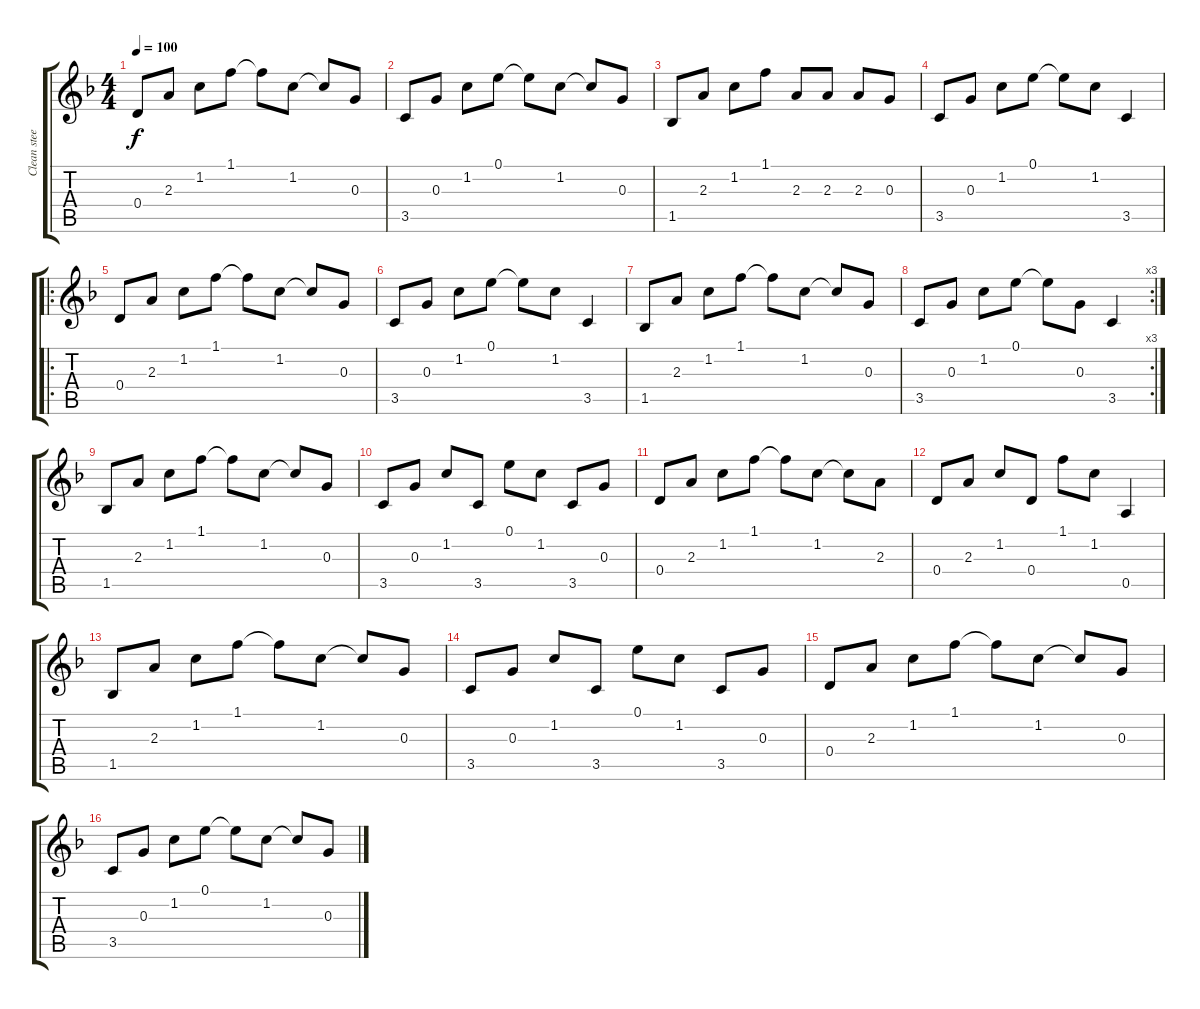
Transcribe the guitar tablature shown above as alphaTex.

\track ("Clean steel" "Clean stee") {instrument acousticguitarsteel}
\staff {score tabs}
\tuning (E4 B3 G3 D3 A2 E2) {hide}
\ts (4 4)
\tempo 100
\clef g2
\ks f
0.4.8{dy f instrument acousticguitarsteel} 2.3.8 1.2.8 1.1.8 1.1{t}.8 1.2.8 1.2{t}.8 0.3.8 |
3.5.8 0.3.8 1.2.8 0.1.8 0.1{t}.8 1.2.8 1.2{t}.8 0.3.8 |
1.5.8 2.3.8 1.2.8 1.1.8 2.3.8 2.3.8 2.3.8 0.3.8 |
3.5.8 0.3.8 1.2.8 0.1.8 0.1{t}.8 1.2.8 3.5.4 |
\ro
0.4.8 2.3.8 1.2.8 1.1.8 1.1{t}.8 1.2.8 1.2{t}.8 0.3.8 |
3.5.8 0.3.8 1.2.8 0.1.8 0.1{t}.8 1.2.8 3.5.4 |
1.5.8 2.3.8 1.2.8 1.1.8 1.1{t}.8 1.2.8 1.2{t}.8 0.3.8 |
\rc 3
3.5.8 0.3.8 1.2.8 0.1.8 0.1{t}.8 0.3.8 3.5.4 |
1.5.8 2.3.8 1.2.8 1.1.8 1.1{t}.8 1.2.8 1.2{t}.8 0.3.8 |
3.5.8 0.3.8 1.2.8 3.5.8 0.1.8 1.2.8 3.5.8 0.3.8 |
0.4.8 2.3.8 1.2.8 1.1.8 1.1{t}.8 1.2.8 1.2{t}.8 2.3.8 |
0.4.8 2.3.8 1.2.8 0.4.8 1.1.8 1.2.8 0.5.4 |
1.5.8 2.3.8 1.2.8 1.1.8 1.1{t}.8 1.2.8 1.2{t}.8 0.3.8 |
3.5.8 0.3.8 1.2.8 3.5.8 0.1.8 1.2.8 3.5.8 0.3.8 |
0.4.8 2.3.8 1.2.8 1.1.8 1.1{t}.8 1.2.8 1.2{t}.8 0.3.8 |
3.5.8 0.3.8 1.2.8 0.1.8 0.1{t}.8 1.2.8 1.2{t}.8 0.3.8
